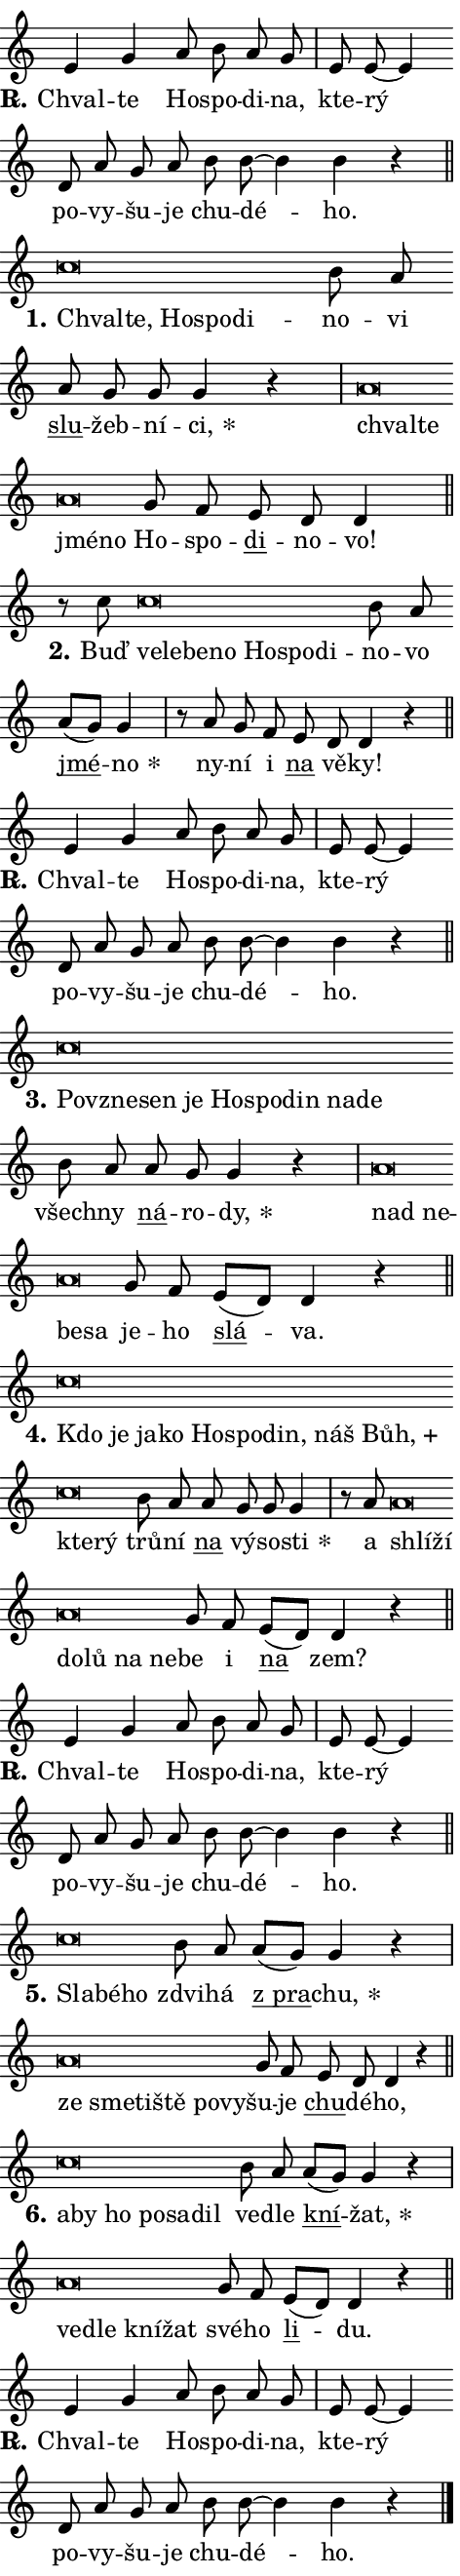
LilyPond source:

\version "2.24.0"
\header { tagline = "" }
\paper {
  indent = 0\cm
  top-margin = 0\cm
  right-margin = 0.13\cm % to fit lyric hyphens
  bottom-margin = 0\cm
  left-margin = 0\cm
  paper-width = 8\cm
  page-breaking = #ly:one-page-breaking
  system-system-spacing.basic-distance = #11
  score-system-spacing.basic-distance = #11
  ragged-last = ##f
}


%% Author: Thomas Morley
%% https://lists.gnu.org/archive/html/lilypond-user/2020-05/msg00002.html
#(define (line-position grob)
"Returns position of @var[grob} in current system:
   @code{'start}, if at first time-step
   @code{'end}, if at last time-step
   @code{'middle} otherwise
"
  (let* ((col (ly:item-get-column grob))
         (ln (ly:grob-object col 'left-neighbor))
         (rn (ly:grob-object col 'right-neighbor))
         (col-to-check-left (if (ly:grob? ln) ln col))
         (col-to-check-right (if (ly:grob? rn) rn col))
         (break-dir-left
           (and
             (ly:grob-property col-to-check-left 'non-musical #f)
             (ly:item-break-dir col-to-check-left)))
         (break-dir-right
           (and
             (ly:grob-property col-to-check-right 'non-musical #f)
             (ly:item-break-dir col-to-check-right))))
        (cond ((eqv? 1 break-dir-left) 'start)
              ((eqv? -1 break-dir-right) 'end)
              (else 'middle))))

#(define (tranparent-at-line-position vctor)
  (lambda (grob)
  "Relying on @code{line-position} select the relevant enry from @var{vctor}.
Used to determine transparency,"
    (case (line-position grob)
      ((end) (not (vector-ref vctor 0)))
      ((middle) (not (vector-ref vctor 1)))
      ((start) (not (vector-ref vctor 2))))))

noteHeadBreakVisibility =
#(define-music-function (break-visibility)(vector?)
"Makes @code{NoteHead}s transparent relying on @var{break-visibility}"
#{
  \override NoteHead.transparent =
    #(tranparent-at-line-position break-visibility)
#})

#(define delete-ledgers-for-transparent-note-heads
  (lambda (grob)
    "Reads whether a @code{NoteHead} is transparent.
If so this @code{NoteHead} is removed from @code{'note-heads} from
@var{grob}, which is supposed to be @code{LedgerLineSpanner}.
As a result ledgers are not printed for this @code{NoteHead}"
    (let* ((nhds-array (ly:grob-object grob 'note-heads))
           (nhds-list
             (if (ly:grob-array? nhds-array)
                 (ly:grob-array->list nhds-array)
                 '()))
           ;; Relies on the transparent-property being done before
           ;; Staff.LedgerLineSpanner.after-line-breaking is executed.
           ;; This is fragile ...
           (to-keep
             (remove
               (lambda (nhd)
                 (ly:grob-property nhd 'transparent #f))
               nhds-list)))
      ;; TODO find a better method to iterate over grob-arrays, similiar
      ;; to filter/remove etc for lists
      ;; For now rebuilt from scratch
      (set! (ly:grob-object grob 'note-heads)  '())
      (for-each
        (lambda (nhd)
          (ly:pointer-group-interface::add-grob grob 'note-heads nhd))
        to-keep))))

squashNotes = {
  \override NoteHead.X-extent = #'(-0.2 . 0.2)
  \override NoteHead.Y-extent = #'(-0.75 . 0)
  \override NoteHead.stencil =
    #(lambda (grob)
       (let ((pos (ly:grob-property grob 'staff-position)))
         (begin
           (if (< pos -7) (display "ERROR: Lower brevis then expected\n") (display ""))
           (if (<= pos -6) ly:text-interface::print ly:note-head::print))))
}
unSquashNotes = {
  \revert NoteHead.X-extent
  \revert NoteHead.Y-extent
  \revert NoteHead.stencil
}

hideNotes = \noteHeadBreakVisibility #begin-of-line-visible
unHideNotes = \noteHeadBreakVisibility #all-visible

% work-around for resetting accidentals
% https://lilypond.org/doc/v2.23/Documentation/notation/displaying-rhythms#unmetered-music
cadenzaMeasure = {
  \cadenzaOff
  \partial 1024 s1024
  \cadenzaOn
}

#(define-markup-command (accent layout props text) (markup?)
  "Underline accented syllable"
  (interpret-markup layout props
    #{\markup \override #'(offset . 4.3) \underline { #text }#}))

responsum = \markup \concat {
  "R" \hspace #-1.05 \path #0.1 #'((moveto 0 0.07) (lineto 0.9 0.8)) \hspace #0.05 "."
}

spaceSize = #0.6828661417322834 % exact space size for TeX Gyre Schola

\layout {
  \context {
    \Staff
    \remove "Time_signature_engraver"
    \override LedgerLineSpanner.after-line-breaking = #delete-ledgers-for-transparent-note-heads
  }
  \context {
    \Lyrics {
      \override LyricSpace.minimum-distance = \spaceSize
      \override LyricText.font-name = #"TeX Gyre Schola"
      \override LyricText.font-size = 1
      \override StanzaNumber.font-name = #"TeX Gyre Schola Bold"
      \override StanzaNumber.font-size = 1
    }
  }
  \context {
    \Score 
    \override NoteHead.text =
      #(lambda (grob) 
        (let ((pos (ly:grob-property grob 'staff-position)))
          #{\markup {
            \combine
              \halign #-0.55 \raise #(if (= pos -6) 0 0.5) \override #'(thickness . 2) \draw-line #'(3.2 . 0)
              \musicglyph "noteheads.sM1"
          }#}))
  }
}

% magnetic-lyrics.ily
%
%   written by
%     Jean Abou Samra <jean@abou-samra.fr>
%     Werner Lemberg <wl@gnu.org>
%
%   adapted by
%     Jiri Hon <jiri.hon@gmail.com>
%
% Version 2022-Apr-15

% https://www.mail-archive.com/lilypond-user@gnu.org/msg149350.html

#(define (Left_hyphen_pointer_engraver context)
   "Collect syllable-hyphen-syllable occurrences in lyrics and store
them in properties.  This engraver only looks to the left.  For
example, if the lyrics input is @code{foo -- bar}, it does the
following.

@itemize @bullet
@item
Set the @code{text} property of the @code{LyricHyphen} grob between
@q{foo} and @q{bar} to @code{foo}.

@item
Set the @code{left-hyphen} property of the @code{LyricText} grob with
text @q{foo} to the @code{LyricHyphen} grob between @q{foo} and
@q{bar}.
@end itemize

Use this auxiliary engraver in combination with the
@code{lyric-@/text::@/apply-@/magnetic-@/offset!} hook."
   (let ((hyphen #f)
         (text #f))
     (make-engraver
      (acknowledgers
       ((lyric-syllable-interface engraver grob source-engraver)
        (set! text grob)))
      (end-acknowledgers
       ((lyric-hyphen-interface engraver grob source-engraver)
        ;(when (not (grob::has-interface grob 'lyric-space-interface))
          (set! hyphen grob)));)
      ((stop-translation-timestep engraver)
       (when (and text hyphen)
         (ly:grob-set-object! text 'left-hyphen hyphen))
       (set! text #f)
       (set! hyphen #f)))))

#(define (lyric-text::apply-magnetic-offset! grob)
   "If the space between two syllables is less than the value in
property @code{LyricText@/.details@/.squash-threshold}, move the right
syllable to the left so that it gets concatenated with the left
syllable.

Use this function as a hook for
@code{LyricText@/.after-@/line-@/breaking} if the
@code{Left_@/hyphen_@/pointer_@/engraver} is active."
   (let ((hyphen (ly:grob-object grob 'left-hyphen #f)))
     (when hyphen
       (let ((left-text (ly:spanner-bound hyphen LEFT)))
         (when (grob::has-interface left-text 'lyric-syllable-interface)
           (let* ((common (ly:grob-common-refpoint grob left-text X))
                  (this-x-ext (ly:grob-extent grob common X))
                  (left-x-ext
                   (begin
                     ;; Trigger magnetism for left-text.
                     (ly:grob-property left-text 'after-line-breaking)
                     (ly:grob-extent left-text common X)))
                  ;; `delta` is the gap width between two syllables.
                  (delta (- (interval-start this-x-ext)
                            (interval-end left-x-ext)))
                  (details (ly:grob-property grob 'details))
                  (threshold (assoc-get 'squash-threshold details 0.2)))
             (when (< delta threshold)
               (let* (;; We have to manipulate the input text so that
                      ;; ligatures crossing syllable boundaries are not
                      ;; disabled.  For languages based on the Latin
                      ;; script this is essentially a beautification.
                      ;; However, for non-Western scripts it can be a
                      ;; necessity.
                      (lt (ly:grob-property left-text 'text))
                      (rt (ly:grob-property grob 'text))
                      (is-space (grob::has-interface hyphen 'lyric-space-interface))
                      (space (if is-space " " ""))
                      (extra-delta (if is-space spaceSize 0))
                      ;; Append new syllable.
                      (ltrt-space (if (and (string? lt) (string? rt))
                                (string-append lt space rt)
                                (make-concat-markup (list lt space rt))))
                      ;; Right-align `ltrt` to the right side.
                      (ltrt-space-markup (grob-interpret-markup
                               grob
                               (make-translate-markup
                                (cons (interval-length this-x-ext) 0)
                                (make-right-align-markup ltrt-space)))))
                 (begin
                   ;; Don't print `left-text`.
                   (ly:grob-set-property! left-text 'stencil #f)
                   ;; Set text and stencil (which holds all collected
                   ;; syllables so far) and shift it to the left.
                   (ly:grob-set-property! grob 'text ltrt-space)
                   (ly:grob-set-property! grob 'stencil ltrt-space-markup)
                   (ly:grob-translate-axis! grob (- (- delta extra-delta)) X))))))))))


#(define (lyric-hyphen::displace-bounds-first grob)
   ;; Make very sure this callback isn't triggered too early.
   (let ((left (ly:spanner-bound grob LEFT))
         (right (ly:spanner-bound grob RIGHT)))
     (ly:grob-property left 'after-line-breaking)
     (ly:grob-property right 'after-line-breaking)
     (ly:lyric-hyphen::print grob)))

squashThreshold = #0.4

\layout {
  \context {
    \Lyrics
    \consists #Left_hyphen_pointer_engraver
    \override LyricText.after-line-breaking =
      #lyric-text::apply-magnetic-offset!
    \override LyricHyphen.stencil = #lyric-hyphen::displace-bounds-first
    \override LyricText.details.squash-threshold = \squashThreshold
    \override LyricHyphen.minimum-distance = 0
    \override LyricHyphen.minimum-length = \squashThreshold
  }
}

squashText = \override LyricText.details.squash-threshold = 9999
unSquashText = \override LyricText.details.squash-threshold = \squashThreshold

leftText = \override LyricText.self-alignment-X = #LEFT
unLeftText = \revert LyricText.self-alignment-X

starOffset = #(lambda (grob) 
                (let ((x_offset (ly:self-alignment-interface::aligned-on-x-parent grob)))
                  (if (= x_offset 0) 0 (+ x_offset 1.2))))

star = #(define-music-function (syllable)(string?)
"Append star separator at the end of a syllable"
#{
  \once \override LyricText.X-offset = #starOffset
  \lyricmode { \markup {
    #syllable
    \override #'((font-name . "TeX Gyre Schola Bold")) \hspace #0.2 \lower #0.65 \larger "*"
  } }
#})

starAccent = #(define-music-function (syllable)(string?)
"Append star separator at the end of a syllable and make accent"
#{
  \once \override LyricText.X-offset = #starOffset
  \lyricmode { \markup {
    \accent #syllable
    \override #'((font-name . "TeX Gyre Schola Bold")) \hspace #0.2 \lower #0.65 \larger "*"
  } }
#})

breath = #(define-music-function (syllable)(string?)
"Append breathing indicator at the end of a syllable"
#{
  \lyricmode { \markup { #syllable "+" } }
#})

optionalBreath = #(define-music-function (syllable)(string?)
"Append optional breathing indicator at the end of a syllable"
#{
  \lyricmode { \markup { #syllable "(+)" } }
#})


\score {
    <<
        \new Voice = "melody" { \cadenzaOn \key c \major \relative { e'4 g a8 b a g \cadenzaMeasure \bar "|" e e~ e4 \bar "" d8 a' g a \bar "" b b~ b4 b r \cadenzaMeasure \bar "||" \break } }
        \new Lyrics \lyricsto "melody" { \lyricmode { \set stanza = \responsum
Chval -- te Ho -- spo -- di -- na, kte -- rý po -- vy -- šu -- je chu -- dé -- ho. } }
    >>
    \layout {}
}

\score {
    <<
        \new Voice = "melody" { \cadenzaOn \key c \major \relative { \squashNotes c''\breve*1/16 \hideNotes \breve*1/16 \bar "" \breve*1/16 \bar "" \breve*1/16 \breve*1/16 \bar "" \unHideNotes \unSquashNotes b8 a \bar "" a g g g4 r \cadenzaMeasure \bar "|" \squashNotes a\breve*1/16 \hideNotes \breve*1/16 \bar "" \breve*1/16 \breve*1/16 \bar "" \unHideNotes \unSquashNotes g8 f \bar "" e d d4 \cadenzaMeasure \bar "||" \break } }
        \new Lyrics \lyricsto "melody" { \lyricmode { \set stanza = "1."
\leftText Chval -- \squashText te, Ho -- spo -- di -- \unLeftText \unSquashText no -- vi \markup \accent slu -- žeb -- ní -- \star ci, \leftText chval -- \squashText te jmé -- no \unLeftText \unSquashText Ho -- spo -- \markup \accent di -- no -- vo! } }
    >>
    \layout {}
}

\score {
    <<
        \new Voice = "melody" { \cadenzaOn \key c \major \relative { r8 c''8 \squashNotes c\breve*1/16 \hideNotes \breve*1/16 \bar "" \breve*1/16 \bar "" \breve*1/16 \bar "" \breve*1/16 \bar "" \breve*1/16 \breve*1/16 \bar "" \unHideNotes \unSquashNotes b8 a \bar "" a[( g)] g4 \cadenzaMeasure \bar "|" r8 a g8 f \bar "" e d d4 r \cadenzaMeasure \bar "||" \break } }
        \new Lyrics \lyricsto "melody" { \lyricmode { \set stanza = "2."
Buď \leftText ve -- \squashText le -- be -- no Ho -- spo -- di -- \unLeftText \unSquashText no -- vo \markup \accent jmé -- \star no ny -- ní i \markup \accent na vě -- ky! } }
    >>
    \layout {}
}

\score {
    <<
        \new Voice = "melody" { \cadenzaOn \key c \major \relative { e'4 g a8 b a g \cadenzaMeasure \bar "|" e e~ e4 \bar "" d8 a' g a \bar "" b b~ b4 b r \cadenzaMeasure \bar "||" \break } }
        \new Lyrics \lyricsto "melody" { \lyricmode { \set stanza = \responsum
Chval -- te Ho -- spo -- di -- na, kte -- rý po -- vy -- šu -- je chu -- dé -- ho. } }
    >>
    \layout {}
}

\score {
    <<
        \new Voice = "melody" { \cadenzaOn \key c \major \relative { \squashNotes c''\breve*1/16 \hideNotes \breve*1/16 \bar "" \breve*1/16 \bar "" \breve*1/16 \bar "" \breve*1/16 \bar "" \breve*1/16 \bar "" \breve*1/16 \bar "" \breve*1/16 \breve*1/16 \bar "" \unHideNotes \unSquashNotes b8 a \bar "" a g g4 r \cadenzaMeasure \bar "|" \squashNotes a\breve*1/16 \hideNotes \breve*1/16 \bar "" \breve*1/16 \breve*1/16 \bar "" \unHideNotes \unSquashNotes g8 f \bar "" e[( d)] d4 r \cadenzaMeasure \bar "||" \break } }
        \new Lyrics \lyricsto "melody" { \lyricmode { \set stanza = "3."
\leftText Po -- \squashText vzne -- sen je Ho -- spo -- din na -- de \unLeftText \unSquashText všech -- ny \markup \accent ná -- ro -- \star dy, \leftText nad \squashText ne -- be -- sa \unLeftText \unSquashText je -- ho \markup \accent slá -- va. } }
    >>
    \layout {}
}

\score {
    <<
        \new Voice = "melody" { \cadenzaOn \key c \major \relative { \squashNotes c''\breve*1/16 \hideNotes \breve*1/16 \bar "" \breve*1/16 \bar "" \breve*1/16 \bar "" \breve*1/16 \bar "" \breve*1/16 \bar "" \breve*1/16 \bar "" \breve*1/16 \bar "" \breve*1/16 \bar "" \breve*1/16 \breve*1/16 \bar "" \unHideNotes \unSquashNotes b8 a \bar "" a g g g4 \cadenzaMeasure \bar "|" r8 a8 \squashNotes a\breve*1/16 \hideNotes \breve*1/16 \bar "" \breve*1/16 \bar "" \breve*1/16 \bar "" \breve*1/16 \breve*1/16 \bar "" \unHideNotes \unSquashNotes g8 f \bar "" e[( d)] d4 r \cadenzaMeasure \bar "||" \break } }
        \new Lyrics \lyricsto "melody" { \lyricmode { \set stanza = "4."
\leftText Kdo \squashText je ja -- ko Ho -- spo -- din, náš \breath "Bůh," kte -- rý \unLeftText \unSquashText trů -- ní \markup \accent na vý -- so -- \star sti a \leftText shlí -- \squashText ží do -- lů na ne -- \unLeftText \unSquashText be i \markup \accent na zem? } }
    >>
    \layout {}
}

\score {
    <<
        \new Voice = "melody" { \cadenzaOn \key c \major \relative { e'4 g a8 b a g \cadenzaMeasure \bar "|" e e~ e4 \bar "" d8 a' g a \bar "" b b~ b4 b r \cadenzaMeasure \bar "||" \break } }
        \new Lyrics \lyricsto "melody" { \lyricmode { \set stanza = \responsum
Chval -- te Ho -- spo -- di -- na, kte -- rý po -- vy -- šu -- je chu -- dé -- ho. } }
    >>
    \layout {}
}

\score {
    <<
        \new Voice = "melody" { \cadenzaOn \key c \major \relative { \squashNotes c''\breve*1/16 \hideNotes \breve*1/16 \breve*1/16 \bar "" \unHideNotes \unSquashNotes b8 a \bar "" a[( g)] g4 r \cadenzaMeasure \bar "|" \squashNotes a\breve*1/16 \hideNotes \breve*1/16 \bar "" \breve*1/16 \bar "" \breve*1/16 \bar "" \breve*1/16 \breve*1/16 \bar "" \unHideNotes \unSquashNotes g8 f \bar "" e d d4 r \cadenzaMeasure \bar "||" \break } }
        \new Lyrics \lyricsto "melody" { \lyricmode { \set stanza = "5."
\leftText Sla -- \squashText bé -- ho \unLeftText \unSquashText zdvi -- há \markup \accent "z pra" -- \star chu, \leftText ze \squashText sme -- ti -- ště po -- vy -- \unLeftText \unSquashText šu -- je \markup \accent chu -- dé -- ho, } }
    >>
    \layout {}
}

\score {
    <<
        \new Voice = "melody" { \cadenzaOn \key c \major \relative { \squashNotes c''\breve*1/16 \hideNotes \breve*1/16 \bar "" \breve*1/16 \bar "" \breve*1/16 \bar "" \breve*1/16 \breve*1/16 \bar "" \unHideNotes \unSquashNotes b8 a \bar "" a[( g)] g4 r \cadenzaMeasure \bar "|" \squashNotes a\breve*1/16 \hideNotes \breve*1/16 \bar "" \breve*1/16 \breve*1/16 \bar "" \unHideNotes \unSquashNotes g8 f \bar "" e[( d)] d4 r \cadenzaMeasure \bar "||" \break } }
        \new Lyrics \lyricsto "melody" { \lyricmode { \set stanza = "6."
\leftText a -- \squashText by ho po -- sa -- dil \unLeftText \unSquashText ve -- dle \markup \accent kní -- \star žat, \leftText ve -- \squashText dle kní -- žat \unLeftText \unSquashText své -- ho \markup \accent li -- du. } }
    >>
    \layout {}
}

\score {
    <<
        \new Voice = "melody" { \cadenzaOn \key c \major \relative { e'4 g a8 b a g \cadenzaMeasure \bar "|" e e~ e4 \bar "" d8 a' g a \bar "" b b~ b4 b r \cadenzaMeasure \bar "||" \break } \bar "|." }
        \new Lyrics \lyricsto "melody" { \lyricmode { \set stanza = \responsum
Chval -- te Ho -- spo -- di -- na, kte -- rý po -- vy -- šu -- je chu -- dé -- ho. } }
    >>
    \layout {}
}
